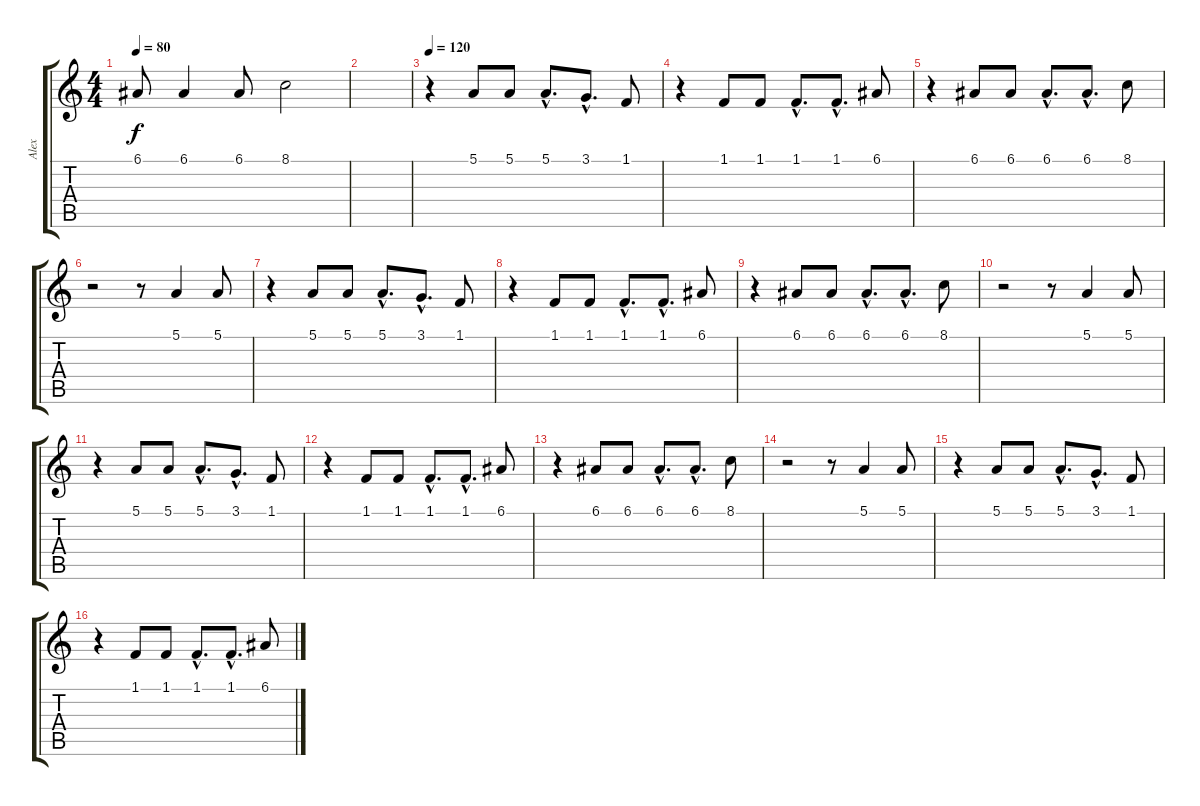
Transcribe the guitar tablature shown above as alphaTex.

\track ("Alex" "Alex") {instrument voiceoohs}
\staff {score tabs}
\tuning (E4 B3 G3 D3 A2 E2) {hide}
\ts (4 4)
\tempo 80
\clef g2
\ks c
6.1.8{dy f} 6.1.4 6.1.8 8.1.2 |
|
\tempo 120
r.4 5.1.8 5.1.8 5.1{hac}.8{d} 3.1{hac}.8{d} 1.1.8 |
r.4 1.1.8 1.1.8 1.1{hac}.8{d} 1.1{hac}.8{d} 6.1.8 |
r.4 6.1.8 6.1.8 6.1{hac}.8{d} 6.1{hac}.8{d} 8.1.8 |
r.2 r.8 5.1.4 5.1.8 |
r.4 5.1.8 5.1.8 5.1{hac}.8{d} 3.1{hac}.8{d} 1.1.8 |
r.4 1.1.8 1.1.8 1.1{hac}.8{d} 1.1{hac}.8{d} 6.1.8 |
r.4 6.1.8 6.1.8 6.1{hac}.8{d} 6.1{hac}.8{d} 8.1.8 |
r.2 r.8 5.1.4 5.1.8 |
r.4 5.1.8 5.1.8 5.1{hac}.8{d} 3.1{hac}.8{d} 1.1.8 |
r.4 1.1.8 1.1.8 1.1{hac}.8{d} 1.1{hac}.8{d} 6.1.8 |
r.4 6.1.8 6.1.8 6.1{hac}.8{d} 6.1{hac}.8{d} 8.1.8 |
r.2 r.8 5.1.4 5.1.8 |
r.4 5.1.8 5.1.8 5.1{hac}.8{d} 3.1{hac}.8{d} 1.1.8 |
r.4 1.1.8 1.1.8 1.1{hac}.8{d} 1.1{hac}.8{d} 6.1.8
